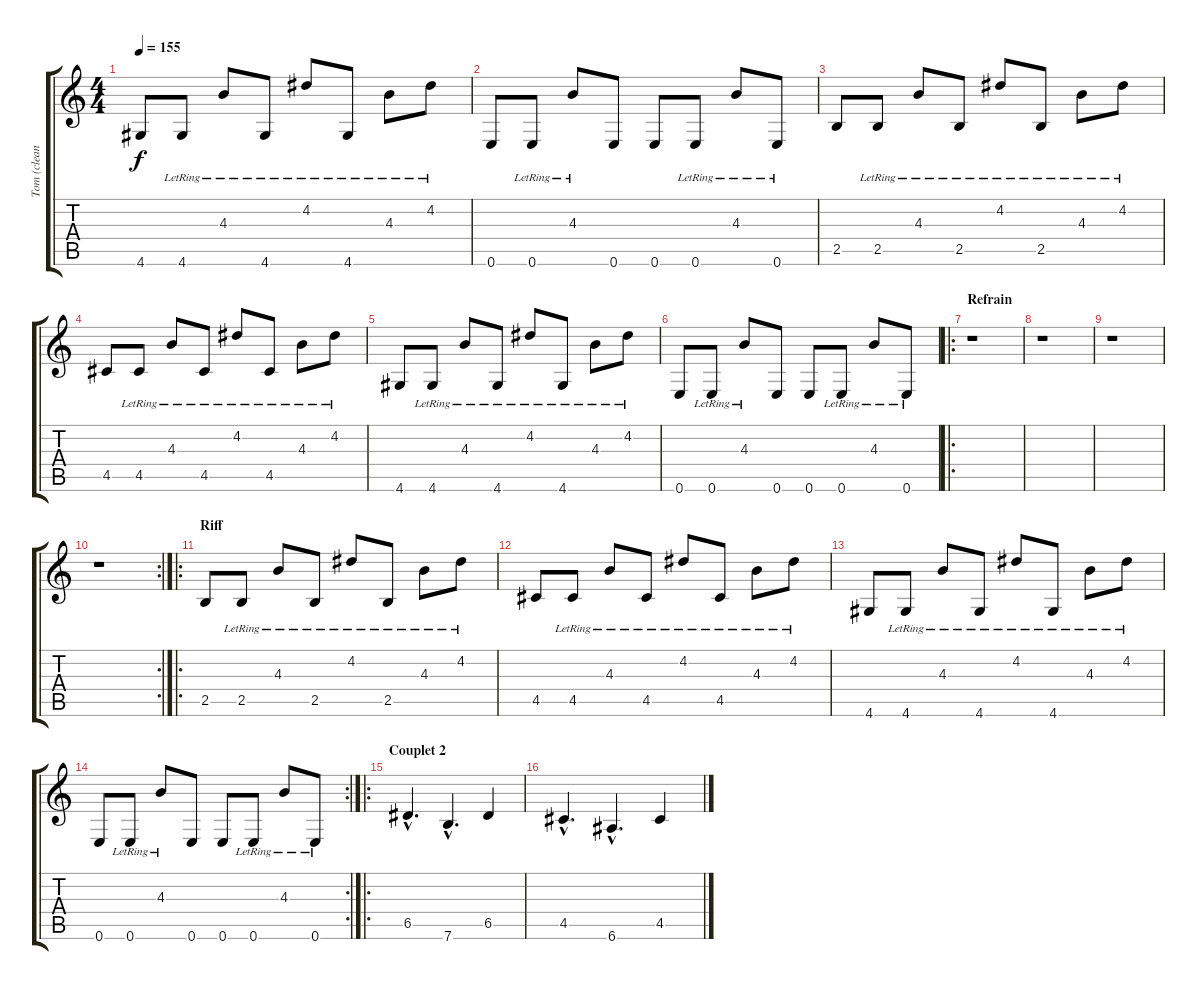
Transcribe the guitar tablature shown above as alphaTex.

\track ("Tom (clean)" "Tom (clean") {instrument electricguitarclean}
\staff {score tabs}
\tuning (E4 B3 G3 D3 A2 E2) {hide}
\ts (4 4)
\tempo 155
\clef g2
\ks c
4.6.8{dy f} 4.6{lr}.8 4.3{lr}.8 4.6{lr}.8 4.2{lr}.8 4.6{lr}.8 4.3{lr}.8 4.2{lr}.8 |
0.6.8 0.6{lr}.8 4.3{lr}.8 0.6.8 0.6.8 0.6{lr}.8 4.3{lr}.8 0.6{lr}.8 |
2.5.8 2.5{lr}.8 4.3{lr}.8 2.5{lr}.8 4.2{lr}.8 2.5{lr}.8 4.3{lr}.8 4.2{lr}.8 |
4.5.8 4.5{lr}.8 4.3{lr}.8 4.5{lr}.8 4.2{lr}.8 4.5{lr}.8 4.3{lr}.8 4.2{lr}.8 |
4.6.8 4.6{lr}.8 4.3{lr}.8 4.6{lr}.8 4.2{lr}.8 4.6{lr}.8 4.3{lr}.8 4.2{lr}.8 |
0.6.8 0.6{lr}.8 4.3{lr}.8 0.6.8 0.6.8 0.6{lr}.8 4.3{lr}.8 0.6{lr}.8 |
\ro
\section ("" "Refrain")
r.1 |
r.1 |
r.1 |
\rc 2
r.1 |
\ro
\section ("" "Riff")
2.5.8 2.5{lr}.8 4.3{lr}.8 2.5{lr}.8 4.2{lr}.8 2.5{lr}.8 4.3{lr}.8 4.2{lr}.8 |
4.5.8 4.5{lr}.8 4.3{lr}.8 4.5{lr}.8 4.2{lr}.8 4.5{lr}.8 4.3{lr}.8 4.2{lr}.8 |
4.6.8 4.6{lr}.8 4.3{lr}.8 4.6{lr}.8 4.2{lr}.8 4.6{lr}.8 4.3{lr}.8 4.2{lr}.8 |
\rc 2
0.6.8 0.6{lr}.8 4.3{lr}.8 0.6.8 0.6.8 0.6{lr}.8 4.3{lr}.8 0.6{lr}.8 |
\ro
\section ("" "Couplet 2")
6.5{hac}.4{d} 7.6{hac}.4{d} 6.5.4 |
4.5{hac}.4{d} 6.6{hac}.4{d} 4.5.4
